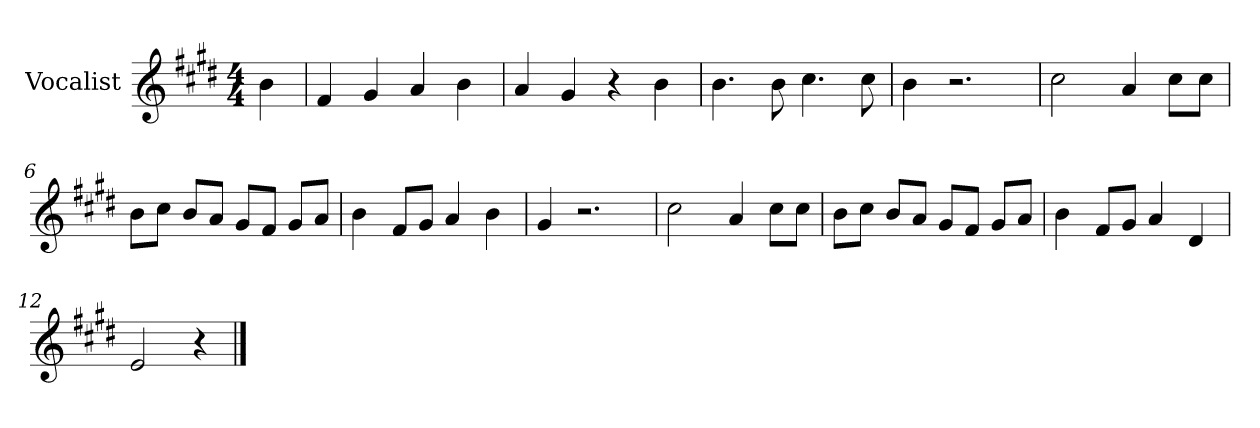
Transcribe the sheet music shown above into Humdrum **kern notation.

**kern
*part1
*staff1
*I"Vocalist
*k[f#c#g#d#]
*E:
*M4/4
=
4b
=1
4f#
4g#
4a
4b
=2
4a
4g#
4r
4b
=3
4.b
8b
4.cc#
8cc#
=4
4b
2.r
=5
2cc#
4a
8cc#L
8cc#J
=6
8bL
8cc#J
8bL
8aJ
8g#L
8f#J
8g#L
8aJ
=7
4b
8f#L
8g#J
4a
4b
=8
4g#
2.r
=9
2cc#
4a
8cc#L
8cc#J
=10
8bL
8cc#J
8bL
8aJ
8g#L
8f#J
8g#L
8aJ
=11
4b
8f#L
8g#J
4a
4d#
=12
2e
4r
==
*-
